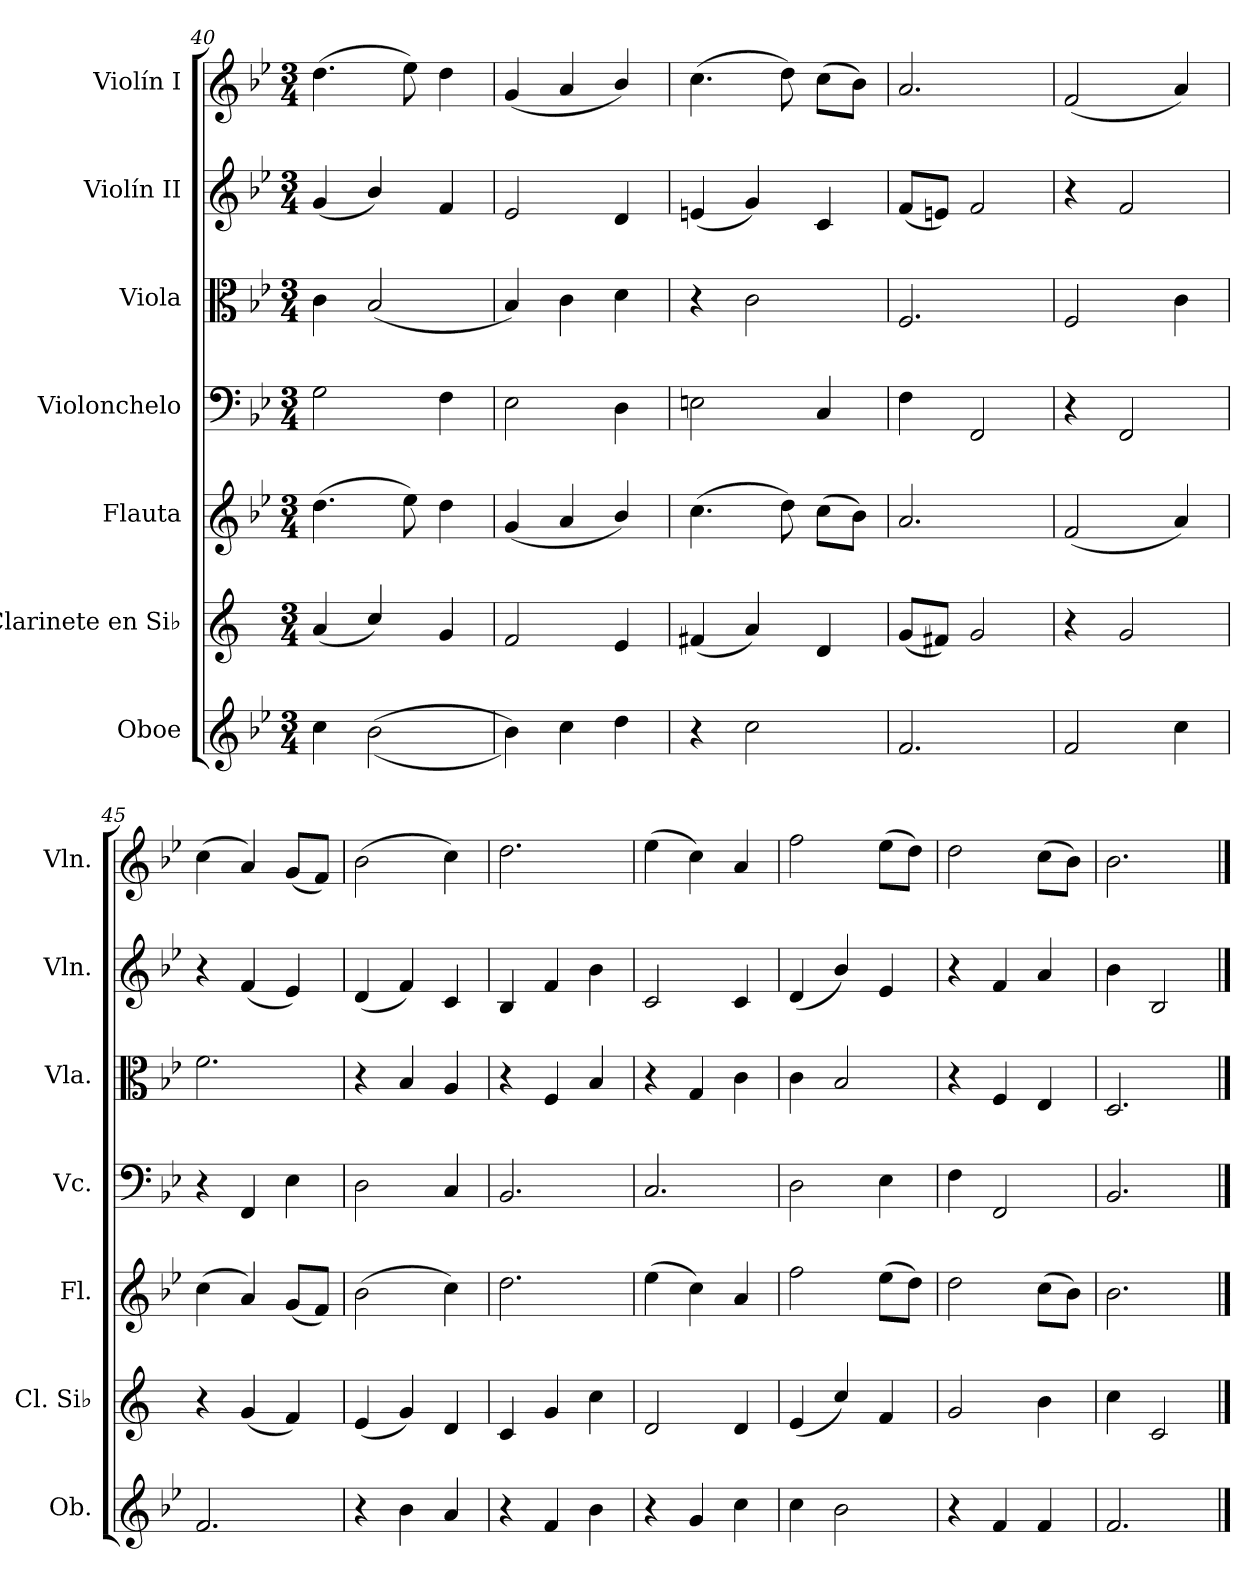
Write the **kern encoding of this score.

**kern	**kern	**kern	**kern	**kern	**kern	**kern
*part7	*part6	*part5	*part4	*part3	*part2	*part1
*staff7	*staff6	*staff5	*staff4	*staff3	*staff2	*staff1
*I"Oboe	*I"Clarinete en Si♭	*I"Flauta	*I"Violonchelo	*I"Viola	*I"Violín II	*I"Violín I
*I'Ob.	*I'Cl. Si♭	*I'Fl.	*I'Vc.	*I'Vla.	*I'Vln.	*I'Vln.
*clefG2	*clefG2	*clefG2	*clefF4	*clefC3	*clefG2	*clefG2
*	*ITrd1c2	*	*	*	*	*
*k[b-e-]	*k[b-e-]	*k[b-e-]	*k[b-e-]	*k[b-e-]	*k[b-e-]	*k[b-e-]
*M3/4	*M3/4	*M3/4	*M3/4	*M3/4	*M3/4	*M3/4
=40	=40	=40	=40	=40	=40	=40
4cc\	(4g/	(4.dd\	2G\	4c\	(4g/	(4.dd\
((2b-\	4b-/)	.	.	(2B-/	4b-/)	.
.	.	8ee-\)	.	.	.	8ee-\)
.	4f/	4dd\	4F\	.	4f/	4dd\
=41	=41	=41	=41	=41	=41	=41
4b-\))	2e-/	(4g/	2E-\	4B-/)	2e-/	(4g/
4cc\	.	4a/	.	4c\	.	4a/
4dd\	4d/	4b-/)	4D\	4d\	4d/	4b-/)
=42	=42	=42	=42	=42	=42	=42
4r	(4en/	(4.cc\	2En\	4r	(4en/	(4.cc\
2cc\	4g/)	.	.	2c\	4g/)	.
.	.	8dd\)	.	.	.	8dd\)
.	4c/	(8cc\L	4C/	.	4c/	(8cc\L
.	.	8b-\J)	.	.	.	8b-\J)
=43	=43	=43	=43	=43	=43	=43
2.f/	(8f/L	2.a/	4F\	2.F/	(8f/L	2.a/
.	8en/J)	.	.	.	8en/J)	.
.	2f/	.	2FF/	.	2f/	.
=44	=44	=44	=44	=44	=44	=44
2f/	4r	(2f/	4r	2F/	4r	(2f/
.	2f/	.	2FF/	.	2f/	.
4cc\	.	4a/)	.	4c\	.	4a/)
!!LO:PB:g=z
=45	=45	=45	=45	=45	=45	=45
2.f/	4r	(4cc\	4r	2.f\	4r	(4cc\
.	(4f/	4a/)	4FF/	.	(4f/	4a/)
.	4e-/)	(8g/L	4E-\	.	4e-/)	(8g/L
.	.	8f/J)	.	.	.	8f/J)
=46	=46	=46	=46	=46	=46	=46
4r	(4d/	(2b-\	2D\	4r	(4d/	(2b-\
4b-\	4f/)	.	.	4B-/	4f/)	.
4a/	4c/	4cc\)	4C/	4A/	4c/	4cc\)
=47	=47	=47	=47	=47	=47	=47
4r	4B-/	2.dd\	2.BB-/	4r	4B-/	2.dd\
4f/	4f/	.	.	4F/	4f/	.
4b-\	4b-\	.	.	4B-/	4b-\	.
=48	=48	=48	=48	=48	=48	=48
4r	2c/	(4ee-\	2.C/	4r	2c/	(4ee-\
4g/	.	4cc\)	.	4G/	.	4cc\)
4cc\	4c/	4a/	.	4c\	4c/	4a/
=49	=49	=49	=49	=49	=49	=49
4cc\	(4d/	2ff\	2D\	4c\	(4d/	2ff\
2b-\	4b-/)	.	.	2B-/	4b-/)	.
.	4e-/	(8ee-\L	4E-\	.	4e-/	(8ee-\L
.	.	8dd\J)	.	.	.	8dd\J)
=50	=50	=50	=50	=50	=50	=50
4r	2f/	2dd\	4F\	4r	4r	2dd\
4f/	.	.	2FF/	4F/	4f/	.
4f/	4a\	(8cc\L	.	4E-/	4a/	(8cc\L
.	.	8b-\J)	.	.	.	8b-\J)
=51	=51	=51	=51	=51	=51	=51
2.f/	4b-\	2.b-\	2.BB-/	2.D/	4b-\	2.b-\
.	2B-/	.	.	.	2B-/	.
==	==	==	==	==	==	==
*-	*-	*-	*-	*-	*-	*-
